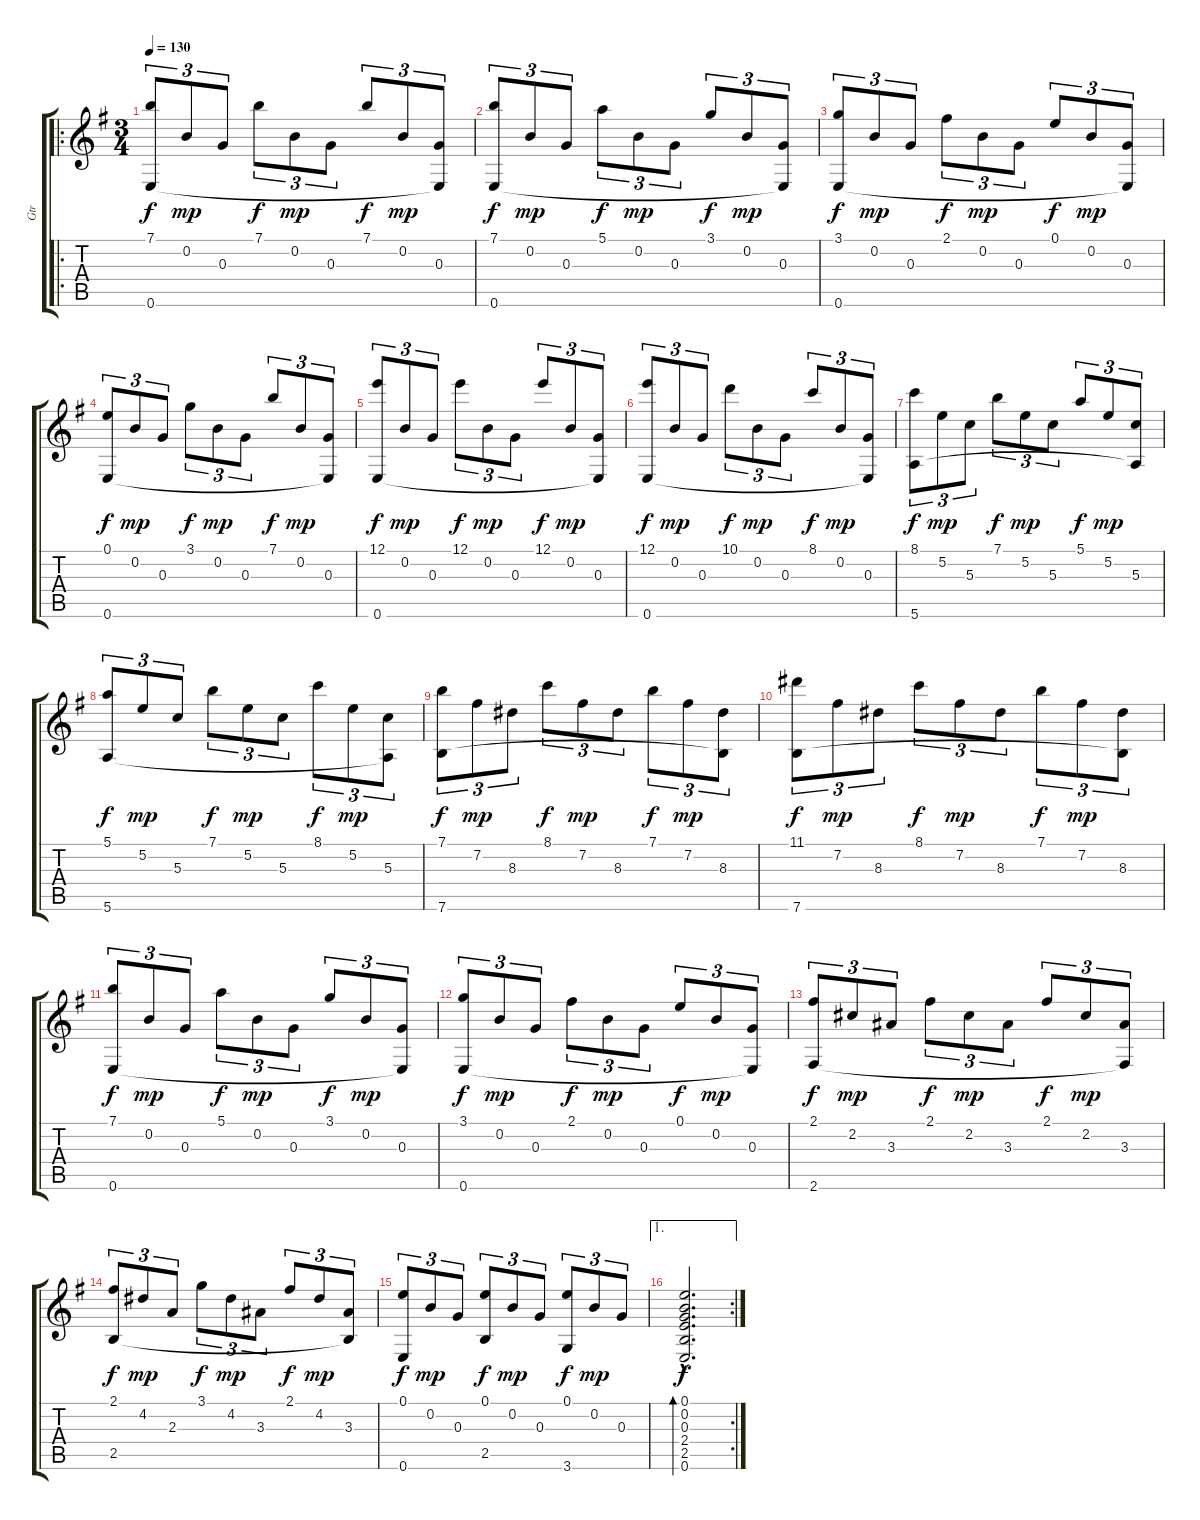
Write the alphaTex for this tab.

\track ("Gtr" "Gtr") {instrument acousticguitarnylon}
\staff {score tabs}
\tuning (E4 B3 G3 D3 A2 E2) {hide}
\ro
\ts (3 4)
\tempo 130
\clef g2
\ks g
(7.1 0.6).8{tu (3 2) dy f instrument acousticguitarnylon} 0.2.8{tu (3 2) dy mp} 0.3.8{tu (3 2)} 7.1.8{tu (3 2) dy f} 0.2.8{tu (3 2) dy mp} 0.3.8{tu (3 2)} 7.1.8{tu (3 2) dy f} 0.2.8{tu (3 2) dy mp} (0.3 0.6{t}).8{tu (3 2)} |
(7.1 0.6).8{tu (3 2) dy f} 0.2.8{tu (3 2) dy mp} 0.3.8{tu (3 2)} 5.1.8{tu (3 2) dy f} 0.2.8{tu (3 2) dy mp} 0.3.8{tu (3 2)} 3.1.8{tu (3 2) dy f} 0.2.8{tu (3 2) dy mp} (0.3 0.6{t}).8{tu (3 2)} |
(3.1 0.6).8{tu (3 2) dy f} 0.2.8{tu (3 2) dy mp} 0.3.8{tu (3 2)} 2.1.8{tu (3 2) dy f} 0.2.8{tu (3 2) dy mp} 0.3.8{tu (3 2)} 0.1.8{tu (3 2) dy f} 0.2.8{tu (3 2) dy mp} (0.3 0.6{t}).8{tu (3 2)} |
(0.1 0.6).8{tu (3 2) dy f} 0.2.8{tu (3 2) dy mp} 0.3.8{tu (3 2)} 3.1.8{tu (3 2) dy f} 0.2.8{tu (3 2) dy mp} 0.3.8{tu (3 2)} 7.1.8{tu (3 2) dy f} 0.2.8{tu (3 2) dy mp} (0.3 0.6{t}).8{tu (3 2)} |
(12.1 0.6).8{tu (3 2) dy f} 0.2.8{tu (3 2) dy mp} 0.3.8{tu (3 2)} 12.1.8{tu (3 2) dy f} 0.2.8{tu (3 2) dy mp} 0.3.8{tu (3 2)} 12.1.8{tu (3 2) dy f} 0.2.8{tu (3 2) dy mp} (0.3 0.6{t}).8{tu (3 2)} |
(12.1 0.6).8{tu (3 2) dy f} 0.2.8{tu (3 2) dy mp} 0.3.8{tu (3 2)} 10.1.8{tu (3 2) dy f} 0.2.8{tu (3 2) dy mp} 0.3.8{tu (3 2)} 8.1.8{tu (3 2) dy f} 0.2.8{tu (3 2) dy mp} (0.3 0.6{t}).8{tu (3 2)} |
(8.1 5.6).8{tu (3 2) dy f} 5.2.8{tu (3 2) dy mp} 5.3.8{tu (3 2)} 7.1.8{tu (3 2) dy f} 5.2.8{tu (3 2) dy mp} 5.3.8{tu (3 2)} 5.1.8{tu (3 2) dy f} 5.2.8{tu (3 2) dy mp} (5.3 5.6{t}).8{tu (3 2)} |
(5.1 5.6).8{tu (3 2) dy f} 5.2.8{tu (3 2) dy mp} 5.3.8{tu (3 2)} 7.1.8{tu (3 2) dy f} 5.2.8{tu (3 2) dy mp} 5.3.8{tu (3 2)} 8.1.8{tu (3 2) dy f} 5.2.8{tu (3 2) dy mp} (5.3 5.6{t}).8{tu (3 2)} |
(7.1 7.6).8{tu (3 2) dy f} 7.2.8{tu (3 2) dy mp} 8.3.8{tu (3 2)} 8.1.8{tu (3 2) dy f} 7.2.8{tu (3 2) dy mp} 8.3.8{tu (3 2)} 7.1.8{tu (3 2) dy f} 7.2.8{tu (3 2) dy mp} (8.3 7.6{t}).8{tu (3 2)} |
(11.1 7.6).8{tu (3 2) dy f} 7.2.8{tu (3 2) dy mp} 8.3.8{tu (3 2)} 8.1.8{tu (3 2) dy f} 7.2.8{tu (3 2) dy mp} 8.3.8{tu (3 2)} 7.1.8{tu (3 2) dy f} 7.2.8{tu (3 2) dy mp} (8.3 7.6{t}).8{tu (3 2)} |
(7.1 0.6).8{tu (3 2) dy f} 0.2.8{tu (3 2) dy mp} 0.3.8{tu (3 2)} 5.1.8{tu (3 2) dy f} 0.2.8{tu (3 2) dy mp} 0.3.8{tu (3 2)} 3.1.8{tu (3 2) dy f} 0.2.8{tu (3 2) dy mp} (0.3 0.6{t}).8{tu (3 2)} |
(3.1 0.6).8{tu (3 2) dy f} 0.2.8{tu (3 2) dy mp} 0.3.8{tu (3 2)} 2.1.8{tu (3 2) dy f} 0.2.8{tu (3 2) dy mp} 0.3.8{tu (3 2)} 0.1.8{tu (3 2) dy f} 0.2.8{tu (3 2) dy mp} (0.3 0.6{t}).8{tu (3 2)} |
(2.1 2.6).8{tu (3 2) dy f} 2.2.8{tu (3 2) dy mp} 3.3.8{tu (3 2)} 2.1.8{tu (3 2) dy f} 2.2.8{tu (3 2) dy mp} 3.3.8{tu (3 2)} 2.1.8{tu (3 2) dy f} 2.2.8{tu (3 2) dy mp} (3.3 2.6{t}).8{tu (3 2)} |
(2.1 2.5).8{tu (3 2) dy f} 4.2.8{tu (3 2) dy mp} 2.3.8{tu (3 2)} 3.1.8{tu (3 2) dy f} 4.2.8{tu (3 2) dy mp} 3.3.8{tu (3 2)} 2.1.8{tu (3 2) dy f} 4.2.8{tu (3 2) dy mp} (3.3 2.5{t}).8{tu (3 2)} |
(0.1 0.6).8{tu (3 2) dy f} 0.2.8{tu (3 2) dy mp} 0.3.8{tu (3 2)} (0.1 2.5).8{tu (3 2) dy f} 0.2.8{tu (3 2) dy mp} 0.3.8{tu (3 2)} (0.1 3.6).8{tu (3 2) dy f} 0.2.8{tu (3 2) dy mp} 0.3.8{tu (3 2)} |
\ae 1
\rc 2
(0.1{hac} 0.2{hac} 0.3{hac} 2.4{hac} 2.5{hac} 0.6{hac}).2{d bd 480 dy f}
